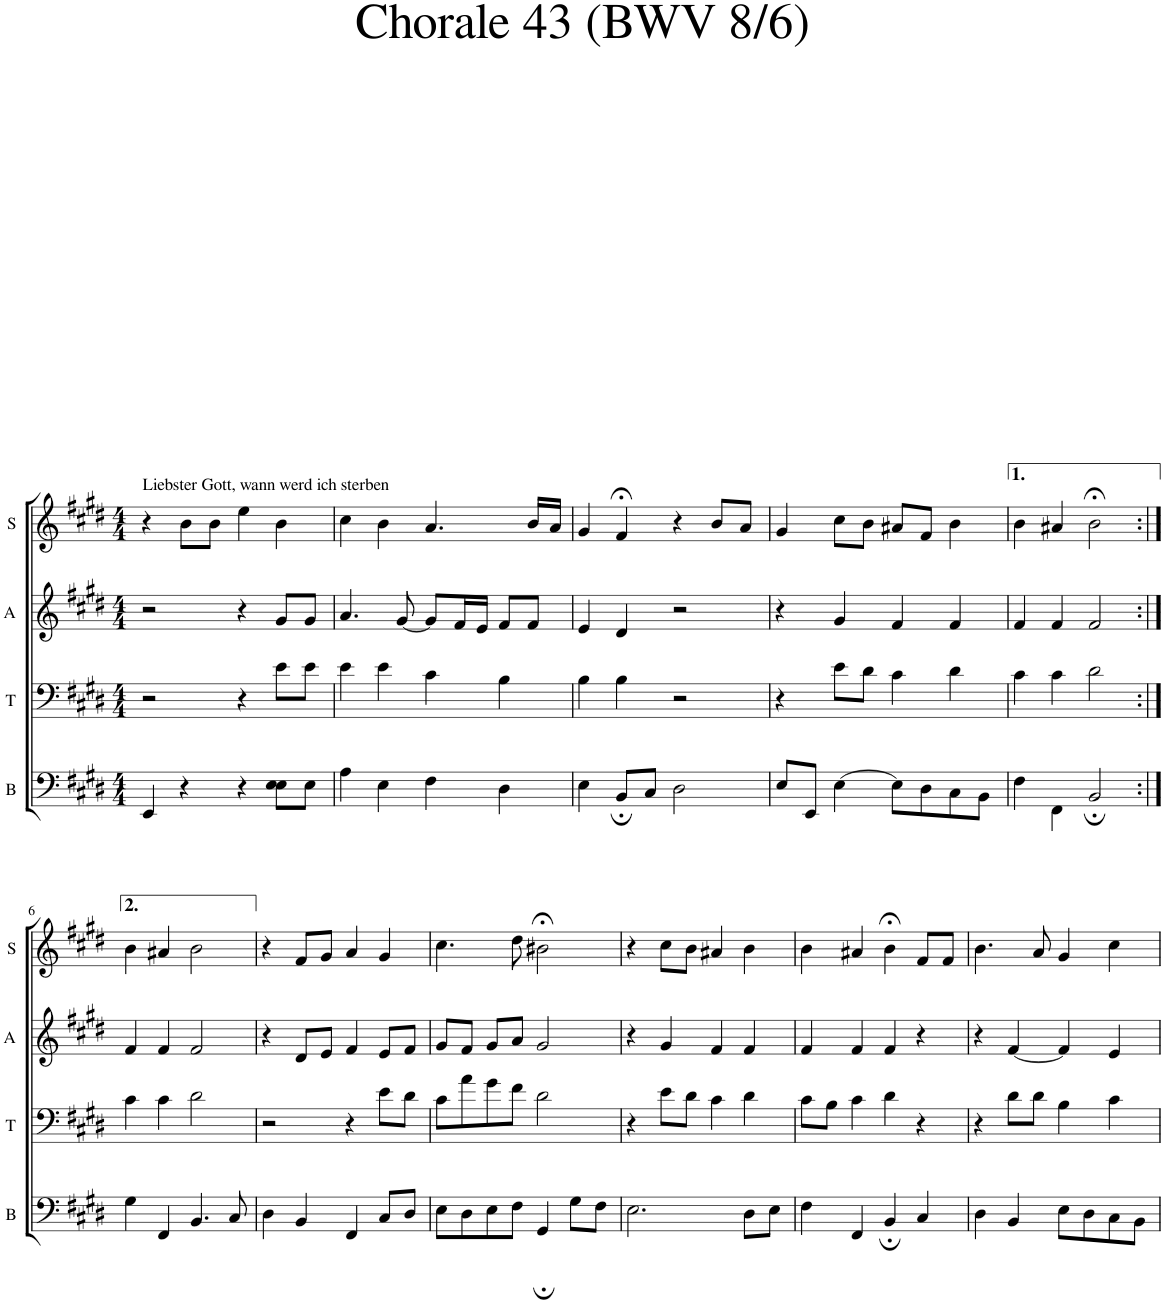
**kern	**kern	**kern	**kern
*part4	*part3	*part2	*part1
*staff4	*staff3	*staff2	*staff1
*I"B	*I"T	*I"A	*I"S
*I'B	*I'T	*I'A	*I'S
*clefF4	*clefF4	*clefG2	*clefG2
*k[f#c#g#d#]	*k[f#c#g#d#]	*k[f#c#g#d#]	*k[f#c#g#d#]
*M4/4	*M4/4	*M4/4	*M4/4
=1	=1	=1	=1
!	!	!	!LO:TX:a:t=Liebster Gott, wann werd ich sterben
4EE/	2r	2r	4r
4r	.	.	8b\L
.	.	.	8b\J
4r	4r	4r	4ee\
8E\ 8E\L	8e\L	8g#/L	4b\
8E\J	8e\J	8g#/J	.
=2	=2	=2	=2
4A\	4e\	4.a/	4cc#\
4E\	4e\	.	4b\
.	.	[8g#/	.
4F#\	4c#\	8g#/L]	4.a/
.	.	16f#/L	.
.	.	16e/JJ	.
4D#\	4B\	8f#/L	.
.	.	8f#/J	16b/LL
.	.	.	16a/JJ
=3	=3	=3	=3
4E\	4B\	4e/	4g#/
8BB;/L	4B\	4d#/	4f#;</
8C#/J	.	.	.
2D#\	2r	2r	4r
.	.	.	8b/L
.	.	.	8a/J
=4	=4	=4	=4
8E/L	4r	4r	4g#/
8EE/J	.	.	.
[4E\	8e\L	4g#/	8cc#\L
.	8d#\J	.	8b\J
8E\L]	4c#\	4f#/	8a#X/L
8D#\	.	.	8f#/J
8C#\	4d#\	4f#/	4b\
8BB\J	.	.	.
=5	=5	=5	=5
4F#\	4c#\	4f#/	4b\
4FF#\	4c#\	4f#/	4a#X/
2BB;/	2d#\	2f#/	2b;<\
!!LO:LB:g=z
=6:|!	=6:|!	=6:|!	=6:|!
4G#\	4c#\	4f#/	4b\
4FF#/	4c#\	4f#/	4a#X/
4.BB/	2d#\	2f#/	2b\
8C#/	.	.	.
=7	=7	=7	=7
4D#\	2r	4r	4r
4BB/	.	8d#/L	8f#/L
.	.	8e/J	8g#/J
4FF#/	4r	4f#/	4a/
8C#/L	8e\L	8e/L	4g#/
8D#/J	8d#\J	8f#/J	.
=8	=8	=8	=8
8E\L	8c#\L	8g#/L	4.cc#\
8D#\	8a\	8f#/J	.
8E\	8g#\	8g#/L	.
8F#\J	8f#\J	8a/J	8dd#\
4GG#;/	2d#\	2g#/	2b#X;<\
8G#\L	.	.	.
8F#\J	.	.	.
=9	=9	=9	=9
2.E\	4r	4r	4r
.	8e\L	4g#/	8cc#\L
.	8d#\J	.	8b\J
.	4c#\	4f#/	4a#X/
8D#\L	4d#\	4f#/	4b\
8E\J	.	.	.
=10	=10	=10	=10
4F#\	8c#\L	4f#/	4b\
.	8B\J	.	.
4FF#/	4c#\	4f#/	4a#X/
4BB;/	4d#\	4f#/	4b;<\
4C#/	4r	4r	8f#/L
.	.	.	8f#/J
=11	=11	=11	=11
4D#\	4r	4r	4.b\
4BB/	8d#\L	[4f#/	.
.	8d#\J	.	8a/
8E\L	4B\	4f#/]	4g#/
8D#\	.	.	.
8C#\	4c#\	4e/	4cc#\
8BB\J	.	.	.
=	=	=	=
*-	*-	*-	*-
